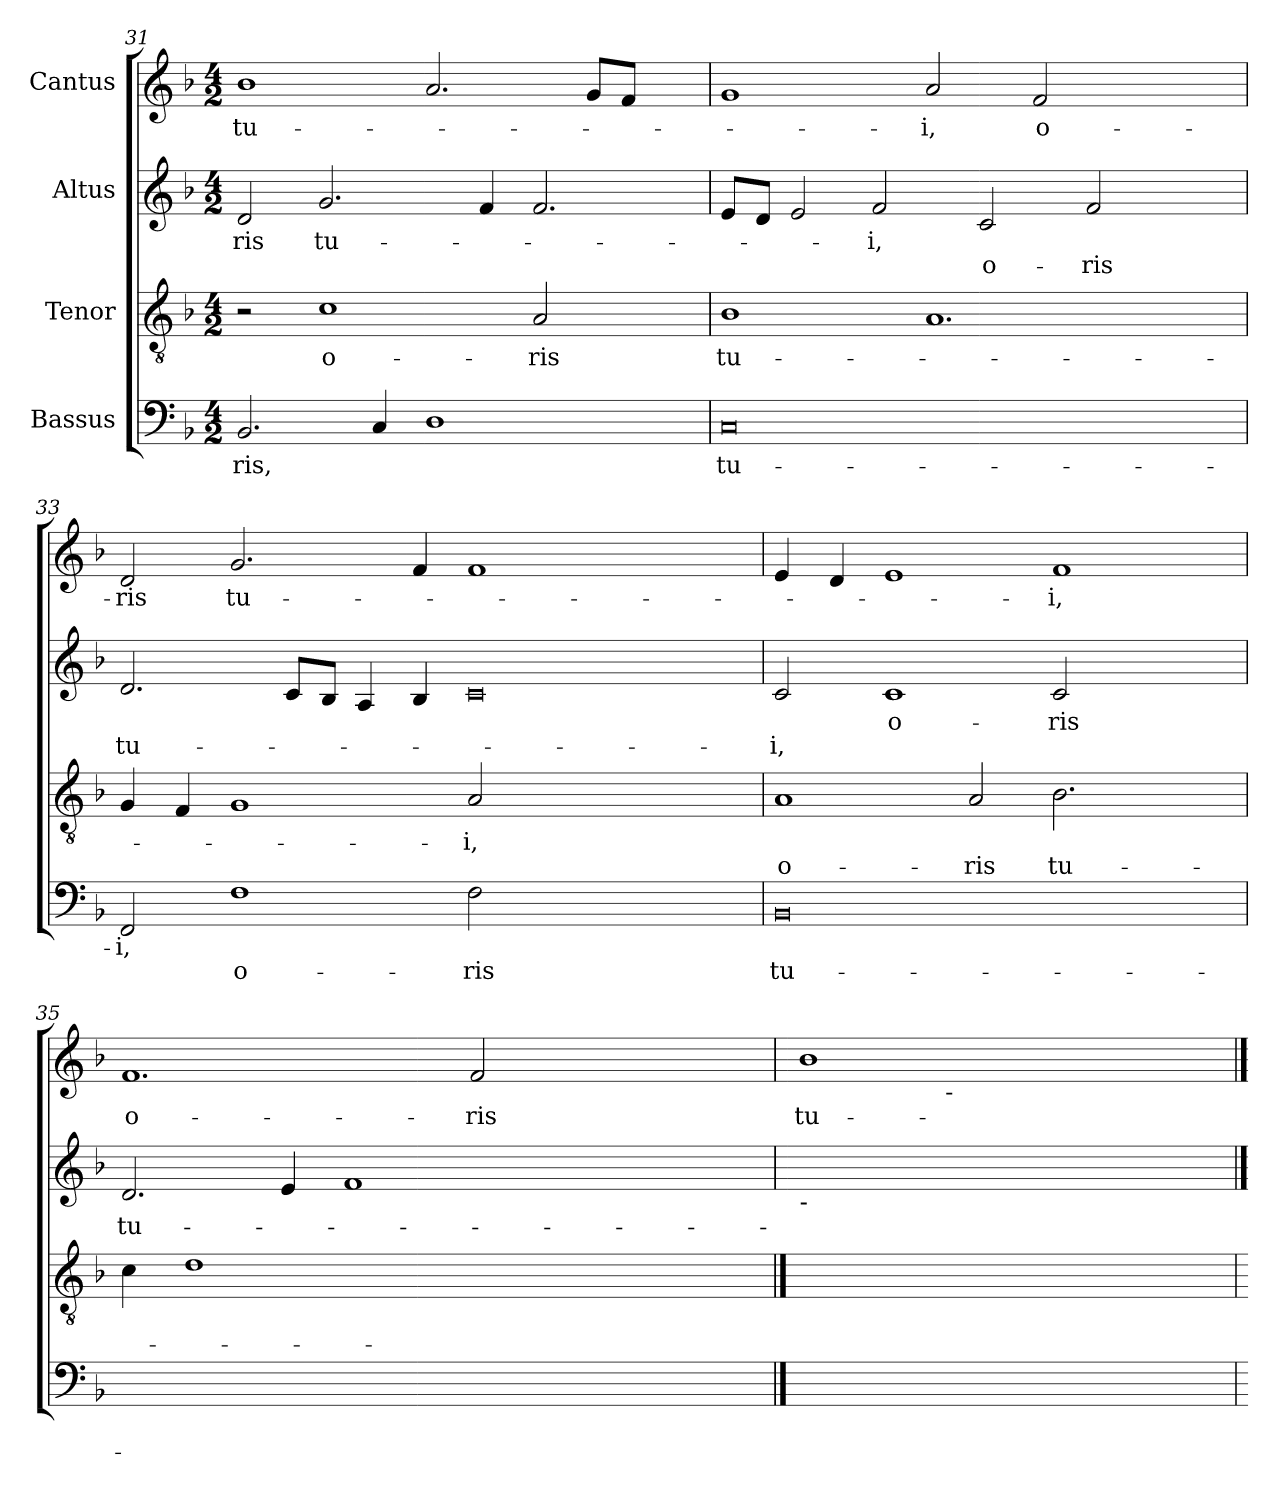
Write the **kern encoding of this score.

**kern	**text	**text	**kern	**text	**text	**kern	**text	**text	**kern	**text
*part4	*part4	*part4	*part3	*part3	*part3	*part2	*part2	*part2	*part1	*part1
*staff4	*staff4	*staff4	*staff3	*staff3	*staff3	*staff2	*staff2	*staff2	*staff1	*staff1
*I"Bassus	*	*	*I"Tenor	*	*	*I"Altus	*	*	*I"Cantus	*
!!LO:LB:g=z
*clefF4	*	*	*clefGv2	*	*	*clefG2	*	*	*clefG2	*
*k[b-]	*	*	*k[b-]	*	*	*k[b-]	*	*	*k[b-]	*
*F:	*	*	*F:	*	*	*F:	*	*	*F:	*
*M4/2	*	*	*M4/2	*	*	*M4/2	*	*	*M4/2	*
=31	=31	=31	=31	=31	=31	=31	=31	=31	=31	=31
!	!LO:LY:b	!	!	!	!	!	!LO:LY:b	!	!	!LO:LY:b
2.BB-	-ris,	.	2r	.	.	2d	-ris	.	1b-	tu-
!	!	!	!	!LO:LY:b	!	!	!LO:LY:b	!	!	!
.	.	.	1c	o-	.	2.g	tu-	.	.	.
4C	.	.	.	.	.	.	.	.	.	.
1D	.	.	.	.	.	.	.	.	2.a	.
.	.	.	.	.	.	4f	.	.	.	.
!	!	!	!	!LO:LY:b	!	!	!	!	!	!
.	.	.	2A	-ris	.	2.f	.	.	.	.
.	.	.	.	.	.	.	.	.	8gL	.
.	.	.	.	.	.	.	.	.	8fJ	.
4ryy	.	.	4ryy	.	.	.	.	.	4ryy	.
=32	=32	=32	=32	=32	=32	=32	=32	=32	=32	=32
!	!LO:LY:b	!	!	!LO:LY:b	!	!	!	!	!	!
0C	tu-	.	1B-	tu-	.	8eL	.	.	1g	.
.	.	.	.	.	.	8dJ	.	.	.	.
.	.	.	.	.	.	2e	.	.	.	.
!	!	!	!	!	!	!	!LO:LY:b	!	!	!
.	.	.	.	.	.	2f	-i,	.	.	.
!	!	!	!	!	!	!	!	!	!	!LO:LY:b
.	.	.	1.A	.	.	.	.	.	2a	-i,
!	!	!	!	!	!	!	!	!LO:LY:b	!	!
.	.	.	.	.	.	2c	.	o-	.	.
!	!	!	!	!	!	!	!	!	!	!LO:LY:b
.	.	.	.	.	.	.	.	.	2f	o-
!	!	!	!	!	!	!	!	!LO:LY:b	!	!
.	.	.	.	.	.	2f	.	-ris	.	.
2ryy	.	.	.	.	.	.	.	.	2ryy	.
.	.	.	.	.	.	4ryy	.	.	.	.
=33	=33	=33	=33	=33	=33	=33	=33	=33	=33	=33
!	!LO:LY:b	!	!	!	!	!	!	!LO:LY:b	!	!LO:LY:b
2FF	-i,	.	4G	.	.	2.d	.	tu-	2d	-ris
.	.	.	4F	.	.	.	.	.	.	.
!	!	!LO:LY:b	!	!	!	!	!	!	!	!LO:LY:b
1F	.	o-	1G	.	.	.	.	.	2.g	tu-
.	.	.	.	.	.	8cL	.	.	.	.
.	.	.	.	.	.	8B-J	.	.	.	.
.	.	.	.	.	.	4A	.	.	.	.
.	.	.	.	.	.	4B-	.	.	4f	.
!	!	!LO:LY:b	!	!LO:LY:b	!	!	!	!	!	!
2F	.	-ris	2A	-i,	.	0c	.	.	1f	.
1.ryy	.	.	1.ryy	.	.	.	.	.	.	.
.	.	.	.	.	.	.	.	.	1ryy	.
=34	=34	=34	=34	=34	=34	=34	=34	=34	=34	=34
!	!	!LO:LY:b	!	!	!LO:LY:b	!	!	!LO:LY:b	!	!
0BB-	.	tu-	1A	.	o-	2c	.	-i,	4e	.
.	.	.	.	.	.	.	.	.	4d	.
!	!	!	!	!	!	!	!LO:LY:b	!	!	!
.	.	.	.	.	.	1c	o-	.	1e	.
!	!	!	!	!	!LO:LY:b	!	!	!	!	!
.	.	.	2A	.	-ris	.	.	.	.	.
!	!	!	!	!	!LO:LY:b	!	!LO:LY:b	!	!	!LO:LY:b
.	.	.	2.B-	.	tu-	2c	-ris	.	1f	-i,
2ryy	.	.	.	.	.	2ryy	.	.	.	.
.	.	.	4ryy	.	.	.	.	.	.	.
=35	=35	=35	=35	=35	=35	=35	=35	=35	=35	=35
!	!	!LO:LY:b	!	!	!	!	!LO:LY:b	!	!	!LO:LY:b
0F;<yy	.	-i.	4c	.	.	2.d	tu-	.	1.f	o-
.	.	.	1d	.	.	.	.	.	.	.
.	.	.	.	.	.	4e	.	.	.	.
.	.	.	.	.	.	1f	.	.	.	.
!	!	!	!	!	!LO:LY:b	!	!	!	!	!
.	.	.	0c;<yy	.	-i.	.	.	.	.	.
!	!	!	!	!	!	!	!	!	!	!LO:LY:b
.	.	.	.	.	.	.	.	.	2f	-ris
1ryy	.	.	.	.	.	1ryy	.	.	1ryy	.
4ryy	.	.	.	.	.	4ryy	.	.	4ryy	.
==36	=36	=36	==36	=36	=36	=36	=36	=36	=36	=36
!	!	!	!	!	!	!LO:TX:b:t=-	!	!	!	!
!	!	!	!	!	!	!	!LO:LY:b	!	!	!LO:LY:b
0ryy	.	.	0ryy	.	.	0f;<yy	-i.	.	1b-	tu-
!	!	!	!	!	!	!	!	!	!LO:TX:b:t=-	!
!	!	!	!	!	!	!	!	!	!	!LO:LY:b
.	.	.	.	.	.	.	.	.	0a;<yy	-i.
1ryy	.	.	1ryy	.	.	1ryy	.	.	.	.
=	==	==	=	==	==	==	==	==	==	==
*-	*-	*-	*-	*-	*-	*-	*-	*-	*-	*-
